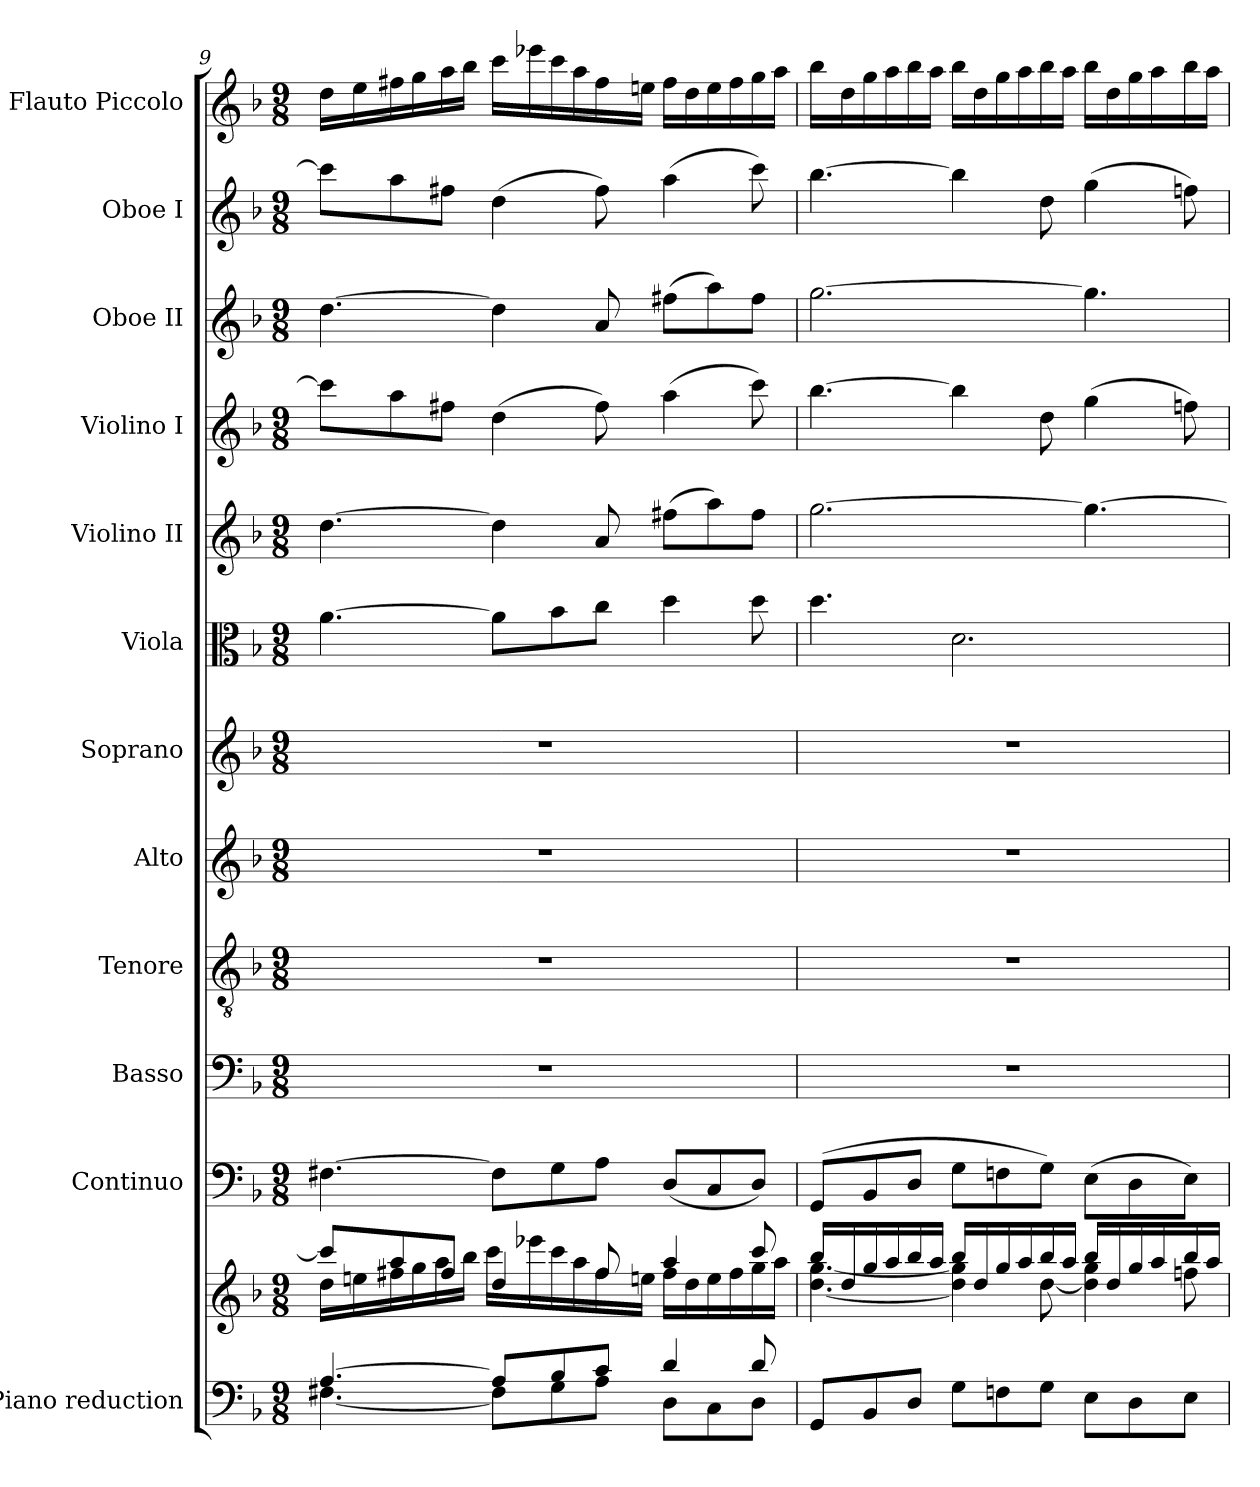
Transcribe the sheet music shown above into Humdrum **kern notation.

**kern	**kern	**kern	**kern	**kern	**kern	**kern	**kern	**kern	**kern	**kern	**kern	**kern
*part12	*part12	*part11	*part10	*part9	*part8	*part7	*part6	*part5	*part4	*part3	*part2	*part1
*staff13	*staff12	*staff11	*staff10	*staff9	*staff8	*staff7	*staff6	*staff5	*staff4	*staff3	*staff2	*staff1
*I"Piano reduction	*	*I"Continuo	*I"Basso	*I"Tenore	*I"Alto	*I"Soprano	*I"Viola	*I"Violino II	*I"Violino I	*I"Oboe II	*I"Oboe I	*I"Flauto Piccolo
*I'Pno	*	*	*	*	*	*	*	*	*	*I'Ob	*I'Ob	*I'Picc
!!LO:PB:g=z
*clefF4	*clefG2	*clefF4	*clefF4	*clefGv2	*clefG2	*clefG2	*clefC3	*clefG2	*clefG2	*clefG2	*clefG2	*clefG2
*	*	*	*	*	*	*	*	*	*	*	*	*ITrd-7c-12
*k[b-]	*k[b-]	*k[b-]	*k[b-]	*k[b-]	*k[b-]	*k[b-]	*k[b-]	*k[b-]	*k[b-]	*k[b-]	*k[b-]	*k[b-]
*M9/8	*M9/8	*M9/8	*M9/8	*M9/8	*M9/8	*M9/8	*M9/8	*M9/8	*M9/8	*M9/8	*M9/8	*M9/8
=9	=9	=9	=9	=9	=9	=9	=9	=9	=9	=9	=9	=9
*^	*^	*	*	*	*	*	*	*	*	*	*	*
[4.A/	[4.F#X\	8ccc/L]	16dd\LL	[4.F#X\	8%9r	8%9r	8%9r	8%9r	[4.a\	[4.dd\	8ccc\L]	[4.dd\	8ccc\L]	16ddd\LL
.	.	.	16een\	.	.	.	.	.	.	.	.	.	.	16eee\
.	.	8aa/	16ff#X\	.	.	.	.	.	.	.	8aa\	.	8aa\	16fff#X\
.	.	.	16gg\	.	.	.	.	.	.	.	.	.	.	16ggg\
.	.	8ff#/J	16aa\	.	.	.	.	.	.	.	8ff#X\J	.	8ff#X\J	16aaa\
.	.	.	16bb-\JJ	.	.	.	.	.	.	.	.	.	.	16bbb-\JJ
8A/L]	8F#\L]	4dd/	16ccc\LL	8F#\L]	.	.	.	.	8a\L]	4dd\]	(>4dd\	4dd\]	(>4dd\	16cccc\LL
.	.	.	16eee-X\	.	.	.	.	.	.	.	.	.	.	16eeee-X\
8B-/	8G\	.	16ccc\	8G\	.	.	.	.	8b-\	.	.	.	.	16cccc\
.	.	.	16aa\	.	.	.	.	.	.	.	.	.	.	16aaa\
8c/J	8A\J	8ff#/	16ff#\	8A\J	.	.	.	.	8cc\J	8a/	8ff#\)	8a/	8ff#\)	16fff#\
.	.	.	16een\JJ	.	.	.	.	.	.	.	.	.	.	16eeen\JJ
4d/	8D\L	4aa/	16ff#\LL	(<8D/L	.	.	.	.	4dd\	(>8ff#X\L	(>4aa\	(>8ff#X\L	(>4aa\	16fff#\LL
.	.	.	16dd\	.	.	.	.	.	.	.	.	.	.	16ddd\
.	8C\	.	16ee\	8C/	.	.	.	.	.	8aa\)	.	8aa\)	.	16eee\
.	.	.	16ff#\	.	.	.	.	.	.	.	.	.	.	16fff#\
8d/	8D\J	8ccc/	16gg\	8D/J)	.	.	.	.	8dd\	8ff#\J	8ccc\)	8ff#\J	8ccc\)	16ggg\
.	.	.	16aa\JJ	.	.	.	.	.	.	.	.	.	.	16aaa\JJ
*v	*v	*	*	*	*	*	*	*	*	*	*	*	*	*
=10	=10	=10	=10	=10	=10	=10	=10	=10	=10	=10	=10	=10	=10
8GG/L	16bb-/LL	[4.dd\ [4.gg\	(>8GG/L	8%9r	8%9r	8%9r	8%9r	4.dd\	[2.gg\	[4.bb-\	[2.gg\	[4.bb-\	16bbb-\LL
.	16dd/	.	.	.	.	.	.	.	.	.	.	.	16ddd\
8BB-/	16gg/	.	8BB-/	.	.	.	.	.	.	.	.	.	16ggg\
.	16aa/	.	.	.	.	.	.	.	.	.	.	.	16aaa\
8D/J	16bb-/	.	8D/J	.	.	.	.	.	.	.	.	.	16bbb-\
.	16aa/JJ	.	.	.	.	.	.	.	.	.	.	.	16aaa\JJ
8G\L	16bb-/LL	4dd\] 4gg\]	8G\L	.	.	.	.	2.d\	.	4bb-\]	.	4bb-\]	16bbb-\LL
.	16dd/	.	.	.	.	.	.	.	.	.	.	.	16ddd\
8Fn\	16gg/	.	8Fn\	.	.	.	.	.	.	.	.	.	16ggg\
.	16aa/	.	.	.	.	.	.	.	.	.	.	.	16aaa\
8G\J	16bb-/	[8dd\	8G\J)	.	.	.	.	.	.	8dd\	.	8dd\	16bbb-\
.	16aa/JJ	.	.	.	.	.	.	.	.	.	.	.	16aaa\JJ
8E\L	16bb-/LL	4dd\] 4gg\	(>8E\L	.	.	.	.	.	4.gg\_	(>4gg\	4.gg\]	(>4gg\	16bbb-\LL
.	16dd/	.	.	.	.	.	.	.	.	.	.	.	16ddd\
8D\	16gg/	.	8D\	.	.	.	.	.	.	.	.	.	16ggg\
.	16aa/	.	.	.	.	.	.	.	.	.	.	.	16aaa\
8E\J	16bb-/	8ffn\	8E\J)	.	.	.	.	.	.	8ffn\)	.	8ffn\)	16bbb-\
.	16aa/JJ	.	.	.	.	.	.	.	.	.	.	.	16aaa\JJ
*	*v	*v	*	*	*	*	*	*	*	*	*	*	*
=	=	=	=	=	=	=	=	=	=	=	=	=
*-	*-	*-	*-	*-	*-	*-	*-	*-	*-	*-	*-	*-
